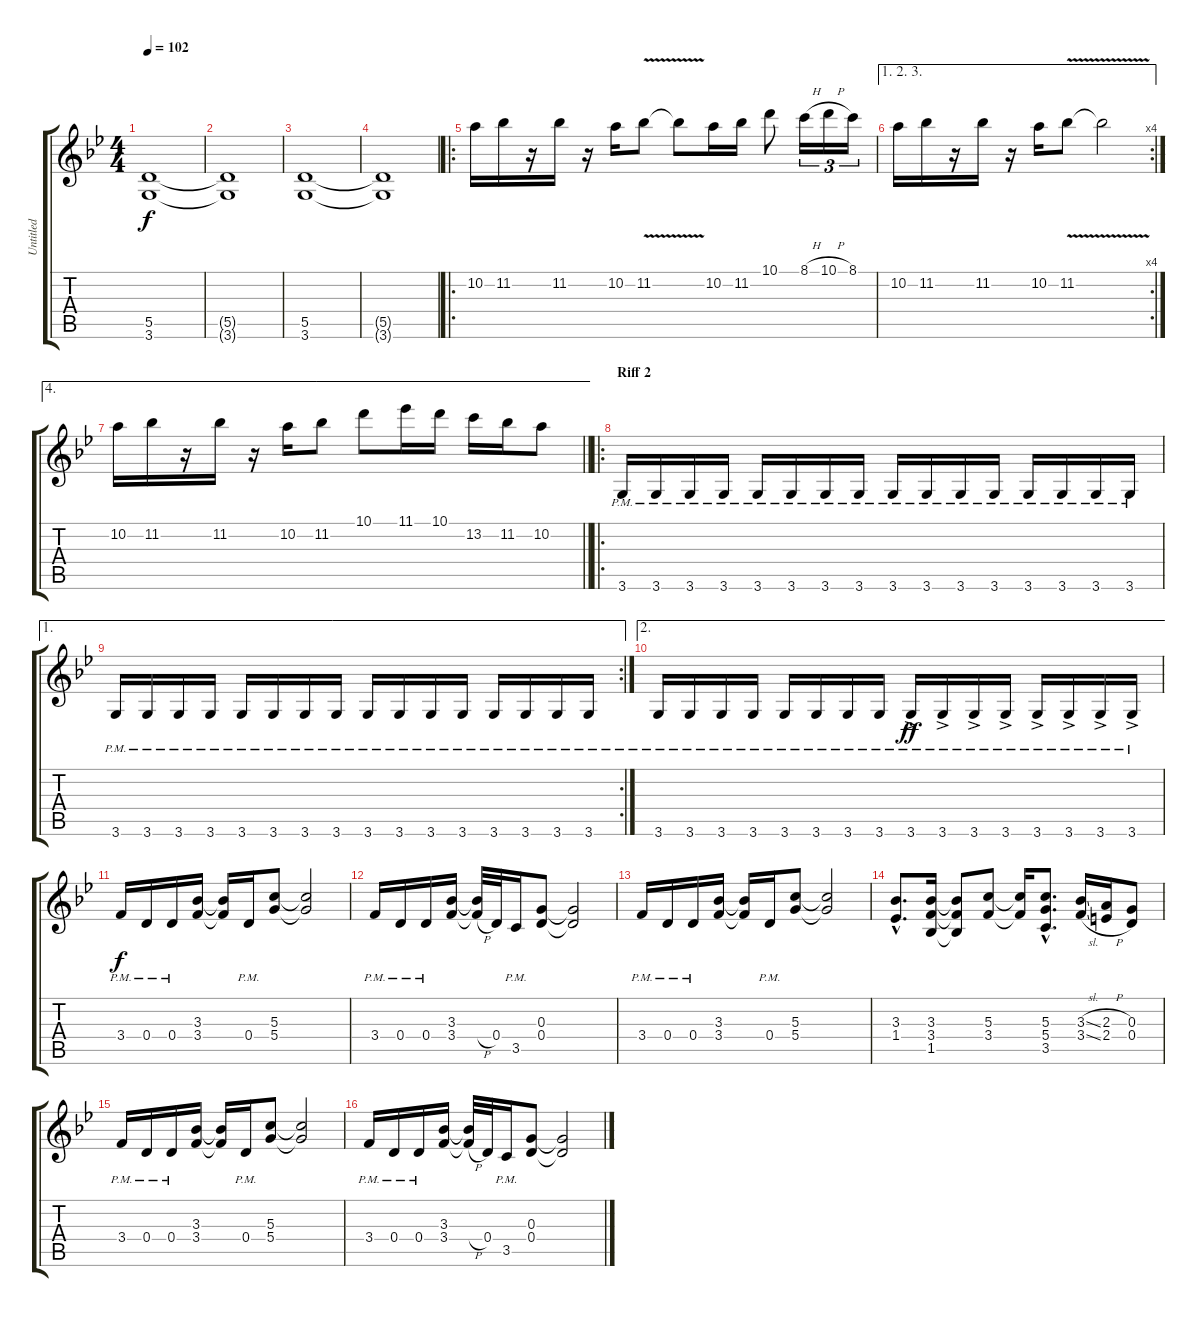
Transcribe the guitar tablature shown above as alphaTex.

\track ("Untitled" "Untitled") {instrument distortionguitar}
\staff {score tabs}
\tuning (E4 B3 G3 D3 A2 E2) {hide}
\ts (4 4)
\tempo 102
\clef g2
\ks bb
(5.5 3.6).1{dy f instrument distortionguitar} |
(5.5{t} 3.6{t}).1 |
(5.5 3.6).1 |
(5.5{t} 3.6{t}).1 |
\ro
10.2.16 11.2.16 r.16 11.2.16 r.16 10.2.16 11.2{v}.8 11.2{v t}.8 10.2.16 11.2.16 10.1.8 8.1{h}.16{tu (3 2)} 10.1{h}.16{tu (3 2)} 8.1.16{tu (3 2)} |
\ae (1 2 3)
\rc 4
10.2.16 11.2.16 r.16 11.2.16 r.16 10.2.16 11.2{v}.8 11.2{v t}.2 |
\ae 4
\barLineRight lightlight
10.2.16 11.2.16 r.16 11.2.16 r.16 10.2.16 11.2.8 10.1.8 11.1.16 10.1.16 13.2.16 11.2.16 10.2.8 |
\ro
\section ("" "Riff 2")
3.6{pm}.16 3.6{pm}.16 3.6{pm}.16 3.6{pm}.16 3.6{pm}.16 3.6{pm}.16 3.6{pm}.16 3.6{pm}.16 3.6{pm}.16 3.6{pm}.16 3.6{pm}.16 3.6{pm}.16 3.6{pm}.16 3.6{pm}.16 3.6{pm}.16 3.6{pm}.16 |
\ae 1
\rc 2
3.6{pm}.16 3.6{pm}.16 3.6{pm}.16 3.6{pm}.16 3.6{pm}.16 3.6{pm}.16 3.6{pm}.16 3.6{pm}.16 3.6{pm}.16 3.6{pm}.16 3.6{pm}.16 3.6{pm}.16 3.6{pm}.16 3.6{pm}.16 3.6{pm}.16 3.6{pm}.16 |
\ae 2
3.6{pm}.16 3.6{pm}.16 3.6{pm}.16 3.6{pm}.16 3.6{pm}.16 3.6{pm}.16 3.6{pm}.16 3.6{pm}.16 3.6{ac pm}.16{dy ff} 3.6{ac pm}.16 3.6{ac pm}.16 3.6{ac pm}.16 3.6{ac pm}.16 3.6{ac pm}.16 3.6{ac pm}.16 3.6{ac pm}.16 |
3.4{pm}.16{dy f} 0.4{pm}.16 0.4{pm}.16 (3.3 3.4).16 (3.3{t} 3.4{t}).16 0.4{pm}.16 (5.3 5.4).8 (5.3{t} 5.4{t}).2 |
3.4{pm}.16 0.4{pm}.16 0.4{pm}.16 (3.3 3.4).16 (3.3{t} 3.4{h t}).32 0.4.32 3.5{pm}.16 (0.3 0.4).8 (0.3{t} 0.4{t}).2 |
3.4{pm}.16 0.4{pm}.16 0.4{pm}.16 (3.3 3.4).16 (3.3{t} 3.4{t}).16 0.4{pm}.16 (5.3 5.4).8 (5.3{t} 5.4{t}).2 |
(3.3{hac} 1.4{hac}).8{d} (3.3 3.4 1.5).16 (3.3{t} 3.4{t} 1.5{t}).8 (5.3 3.4).8 (5.3{t} 3.4{t}).16 (5.3{hac} 5.4{hac} 3.5{hac}).8{d} (3.3{sl} 3.4{sl}).16 (2.3{h} 2.4{h}).16 (0.3 0.4).8 |
3.4{pm}.16 0.4{pm}.16 0.4{pm}.16 (3.3 3.4).16 (3.3{t} 3.4{t}).16 0.4{pm}.16 (5.3 5.4).8 (5.3{t} 5.4{t}).2 |
3.4{pm}.16 0.4{pm}.16 0.4{pm}.16 (3.3 3.4).16 (3.3{t} 3.4{h t}).32 0.4.32 3.5{pm}.16 (0.3 0.4).8 (0.3{t} 0.4{t}).2
